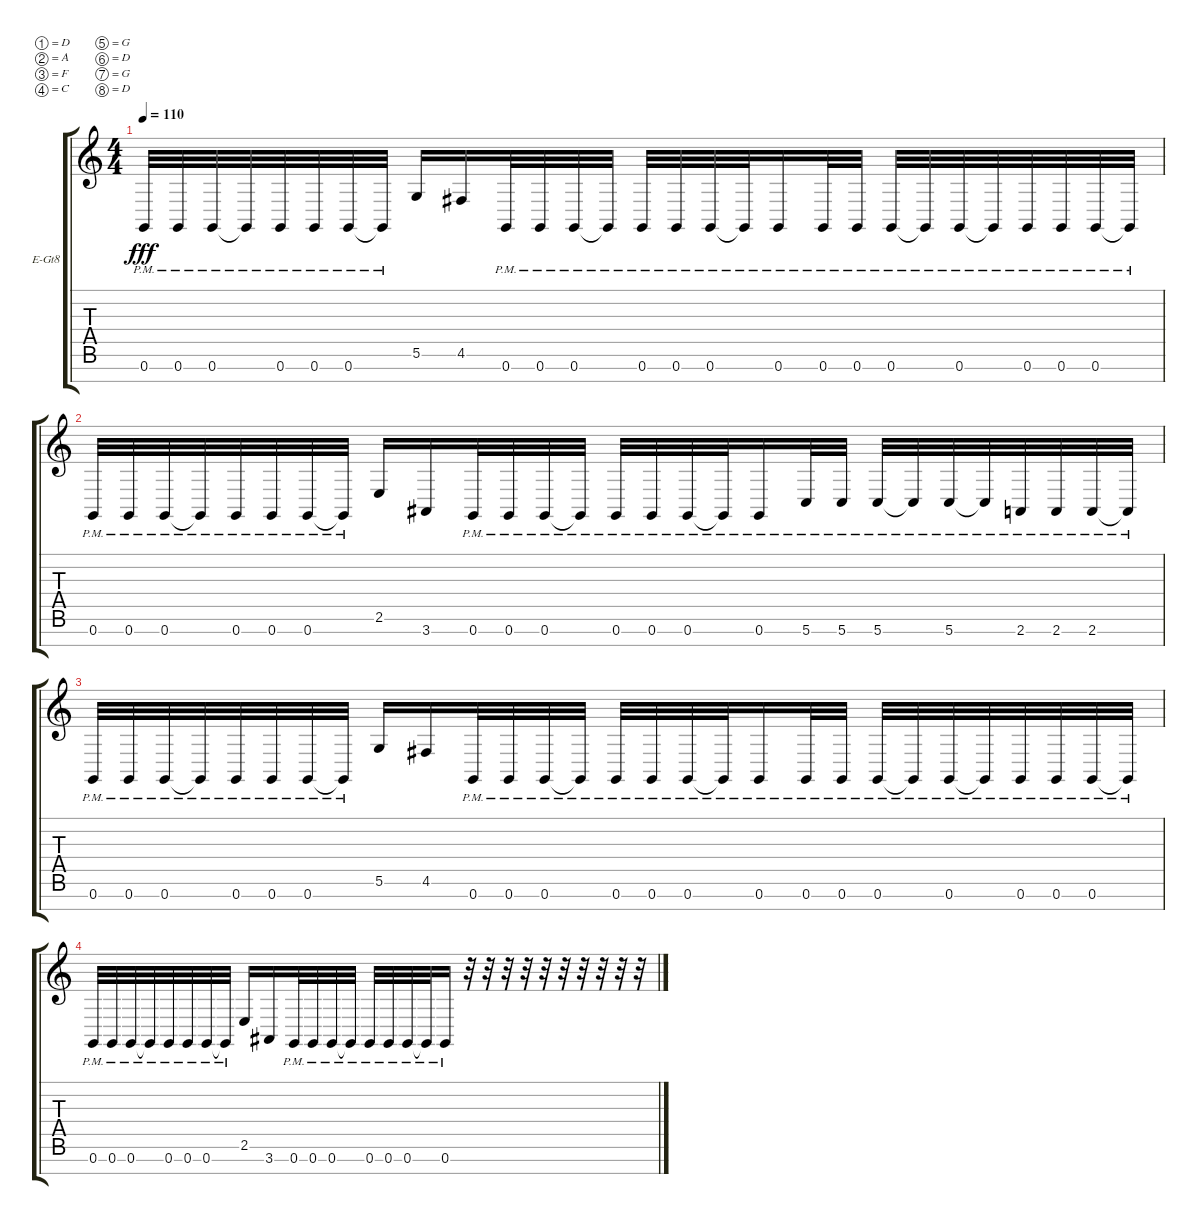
\bracketExtendMode groupsimilarinstruments
\firstSystemTrackNameOrientation horizontal
\otherSystemsTrackNameOrientation horizontal
\track ("Sam" "E-Gt8") {instrument overdrivenguitar}
\staff {score tabs}
\tuning (D4 A3 F3 C3 G2 D2 G1 D1)
\ts (4 4)
\tempo 110
\clef g2
\ks c
0.7{pm}.32{dy fff} 0.7{pm}.32 0.7{pm}.32 0.7{pm t}.32 0.7{pm}.32 0.7{pm}.32 0.7{pm}.32 0.7{pm t}.32 5.6.16 4.6.16 0.7{pm}.32 0.7{pm}.32 0.7{pm}.32 0.7{pm t}.32 0.7{pm}.32 0.7{pm}.32 0.7{pm}.32 0.7{pm t}.32 0.7{pm}.16 0.7{pm}.32 0.7{pm}.32 0.7{pm}.32 0.7{pm t}.32 0.7{pm}.32 0.7{pm t}.32 0.7{pm}.32 0.7{pm}.32 0.7{pm}.32 0.7{pm t}.32 |
0.7{pm}.32 0.7{pm}.32 0.7{pm}.32 0.7{pm t}.32 0.7{pm}.32 0.7{pm}.32 0.7{pm}.32 0.7{pm t}.32 2.6.16 3.7.16 0.7{pm}.32 0.7{pm}.32 0.7{pm}.32 0.7{pm t}.32 0.7{pm}.32 0.7{pm}.32 0.7{pm}.32 0.7{pm t}.32 0.7{pm}.16 5.7{pm}.32 5.7{pm}.32 5.7{pm}.32 5.7{pm t}.32 5.7{pm}.32 5.7{pm t}.32 2.7{pm}.32 2.7{pm}.32 2.7{pm}.32 2.7{pm t}.32 |
0.7{pm}.32 0.7{pm}.32 0.7{pm}.32 0.7{pm t}.32 0.7{pm}.32 0.7{pm}.32 0.7{pm}.32 0.7{pm t}.32 5.6.16 4.6.16 0.7{pm}.32 0.7{pm}.32 0.7{pm}.32 0.7{pm t}.32 0.7{pm}.32 0.7{pm}.32 0.7{pm}.32 0.7{pm t}.32 0.7{pm}.16 0.7{pm}.32 0.7{pm}.32 0.7{pm}.32 0.7{pm t}.32 0.7{pm}.32 0.7{pm t}.32 0.7{pm}.32 0.7{pm}.32 0.7{pm}.32 0.7{pm t}.32 |
0.7{pm}.32 0.7{pm}.32 0.7{pm}.32 0.7{pm t}.32 0.7{pm}.32 0.7{pm}.32 0.7{pm}.32 0.7{pm t}.32 2.6.16 3.7.16 0.7{pm}.32 0.7{pm}.32 0.7{pm}.32 0.7{pm t}.32 0.7{pm}.32 0.7{pm}.32 0.7{pm}.32 0.7{pm t}.32 0.7{pm}.16 r.32 r.32 r.32 r.32 r.32 r.32 r.32 r.32 r.32 r.32
